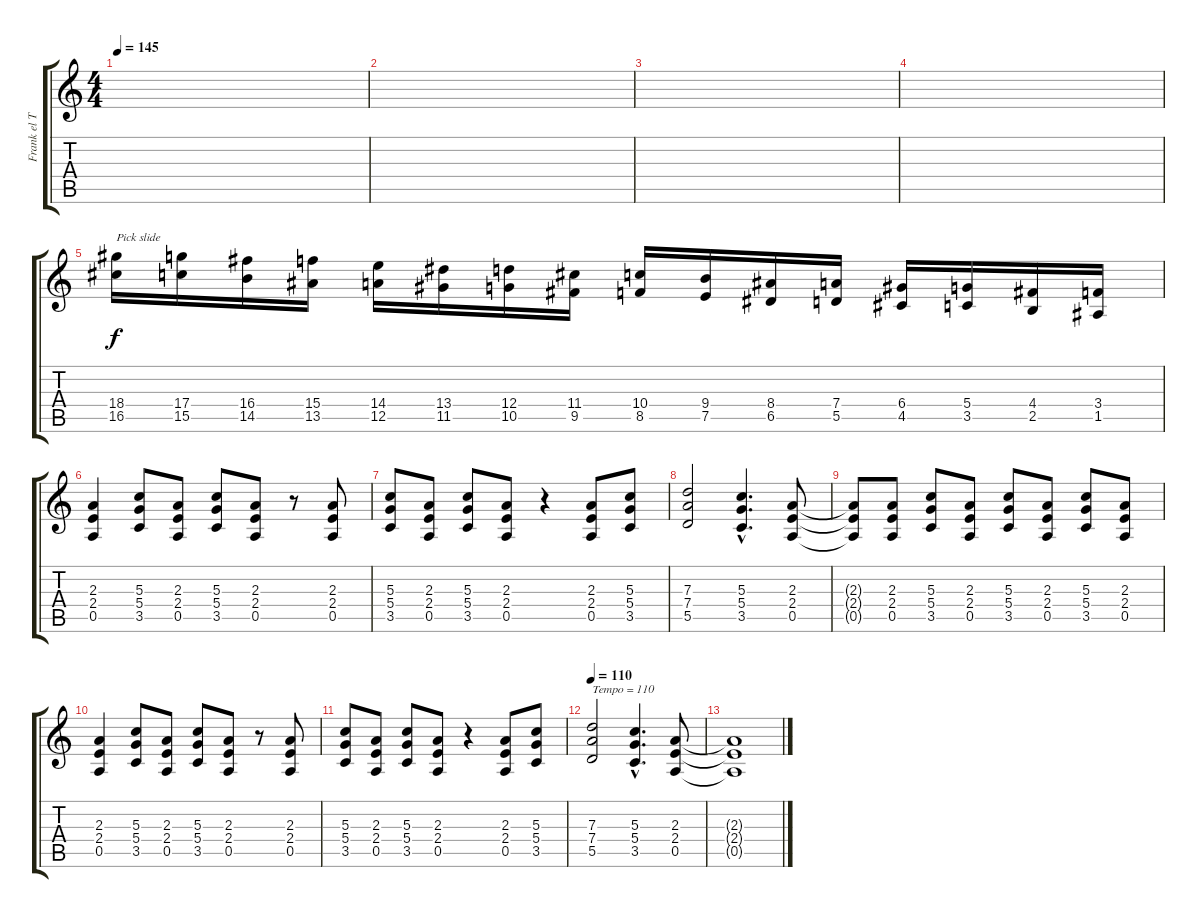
\track ("Frank el Tachas" "Frank el T") {instrument overdrivenguitar}
\staff {score tabs}
\tuning (E4 B3 G3 D3 A2 E2) {hide}
\ts (4 4)
\tempo 145
\clef g2
\ks c
|
|
|
|
(18.4 16.5).16{txt "Pick slide" instrument guitarfretnoise} (17.4 15.5).16 (16.4 14.5).16 (15.4 13.5).16 (14.4 12.5).16 (13.4 11.5).16 (12.4 10.5).16 (11.4 9.5).16 (10.4 8.5).16 (9.4 7.5).16 (8.4 6.5).16 (7.4 5.5).16 (6.4 4.5).16 (5.4 3.5).16 (4.4 2.5).16 (3.4 1.5).16 |
(2.3 2.4 0.5).4{instrument overdrivenguitar} (5.3 5.4 3.5).8 (2.3 2.4 0.5).8 (5.3 5.4 3.5).8 (2.3 2.4 0.5).8 r.8 (2.3 2.4 0.5).8 |
(5.3 5.4 3.5).8 (2.3 2.4 0.5).8 (5.3 5.4 3.5).8 (2.3 2.4 0.5).8 r.4 (2.3 2.4 0.5).8 (5.3 5.4 3.5).8 |
(7.3 7.4 5.5).2 (5.3{hac} 5.4{hac} 3.5{hac}).4{d} (2.3 2.4 0.5).8 |
(2.3{t} 2.4{t} 0.5{t}).8 (2.3 2.4 0.5).8 (5.3 5.4 3.5).8 (2.3 2.4 0.5).8 (5.3 5.4 3.5).8 (2.3 2.4 0.5).8 (5.3 5.4 3.5).8 (2.3 2.4 0.5).8 |
(2.3 2.4 0.5).4 (5.3 5.4 3.5).8 (2.3 2.4 0.5).8 (5.3 5.4 3.5).8 (2.3 2.4 0.5).8 r.8 (2.3 2.4 0.5).8 |
(5.3 5.4 3.5).8 (2.3 2.4 0.5).8 (5.3 5.4 3.5).8 (2.3 2.4 0.5).8 r.4 (2.3 2.4 0.5).8 (5.3 5.4 3.5).8 |
\tempo 110
(7.3 7.4 5.5).2{txt "Tempo = 110"} (5.3{hac} 5.4{hac} 3.5{hac}).4{d} (2.3 2.4 0.5).8 |
(2.3{t} 2.4{t} 0.5{t}).1
